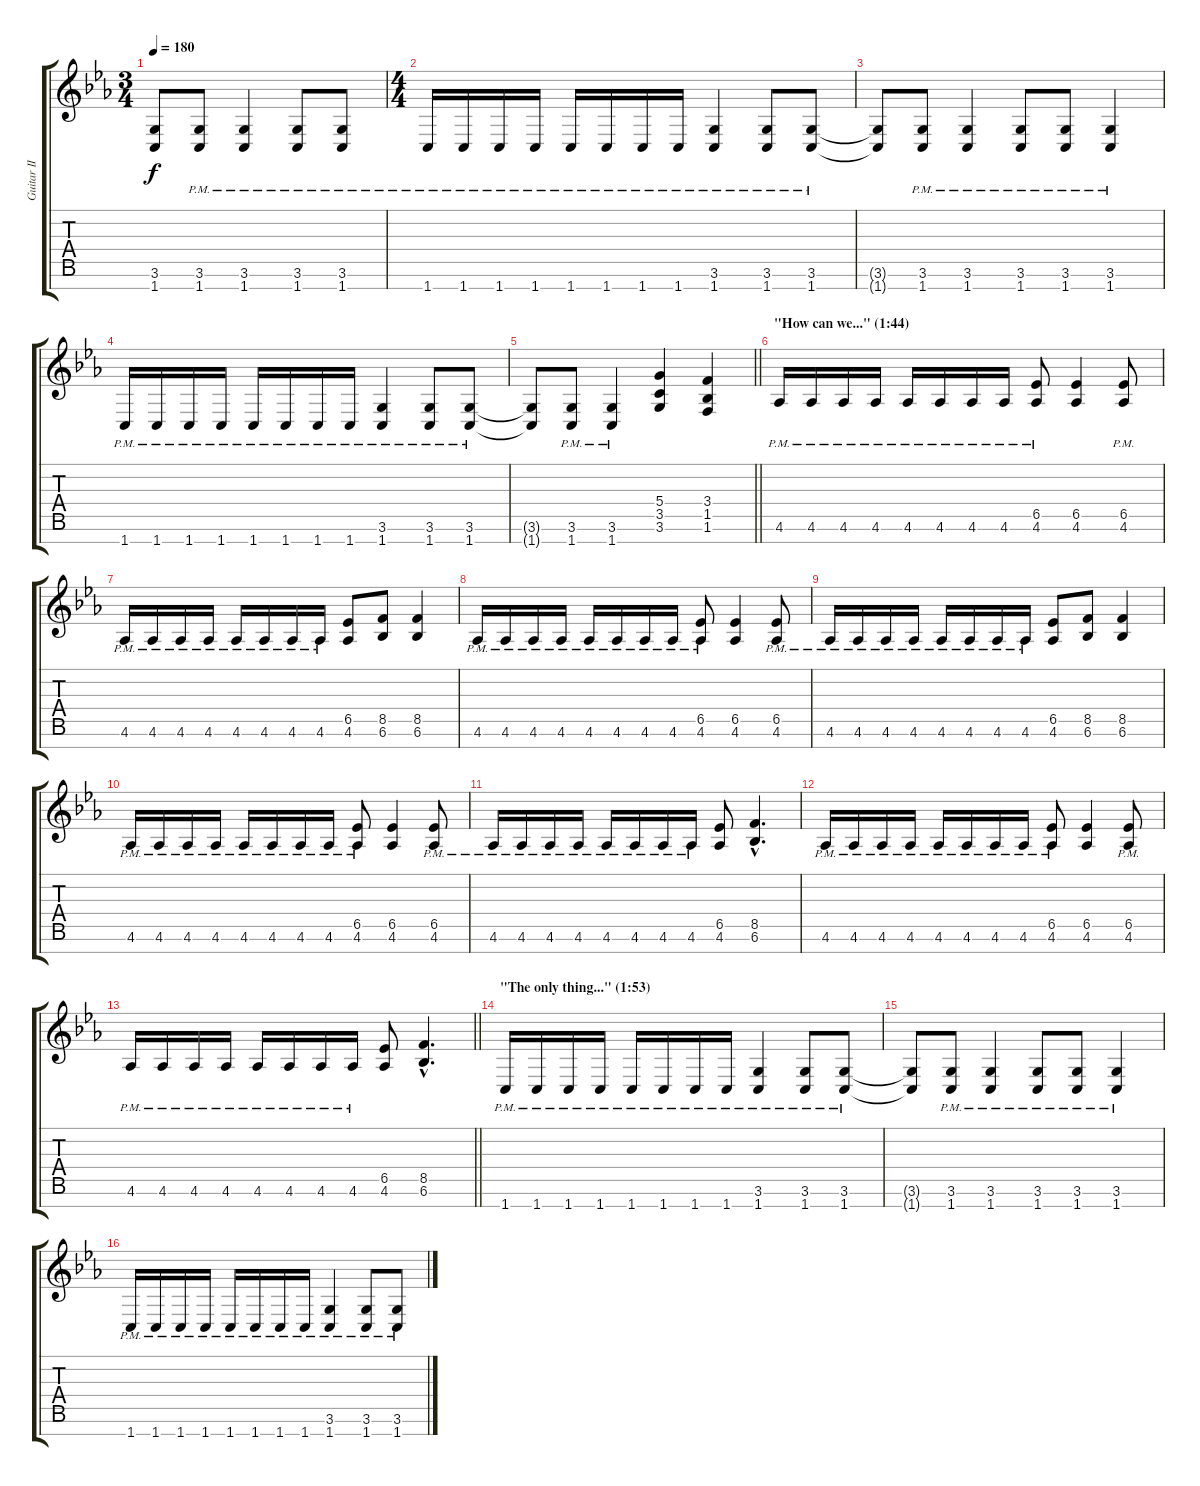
\track ("Guitar II" "Guitar II") {instrument distortionguitar}
\staff {score tabs}
\tuning (E4 B3 G3 D3 A2 E2 B1) {hide}
\ts (3 4)
\tempo 180
\clef g2
\ks eb
(3.6{t} 1.7{t}).8{dy f} (3.6{pm} 1.7{pm}).8 (3.6{pm} 1.7{pm}).4 (3.6{pm} 1.7{pm}).8 (3.6{pm} 1.7{pm}).8 |
\ts (4 4)
1.7{pm}.16 1.7{pm}.16 1.7{pm}.16 1.7{pm}.16 1.7{pm}.16 1.7{pm}.16 1.7{pm}.16 1.7{pm}.16 (3.6{pm} 1.7{pm}).4 (3.6{pm} 1.7{pm}).8 (3.6{pm} 1.7{pm}).8 |
(3.6{t} 1.7{t}).8 (3.6{pm} 1.7{pm}).8 (3.6{pm} 1.7{pm}).4 (3.6{pm} 1.7{pm}).8 (3.6{pm} 1.7{pm}).8 (3.6{pm} 1.7{pm}).4 |
1.7{pm}.16 1.7{pm}.16 1.7{pm}.16 1.7{pm}.16 1.7{pm}.16 1.7{pm}.16 1.7{pm}.16 1.7{pm}.16 (3.6{pm} 1.7{pm}).4 (3.6{pm} 1.7{pm}).8 (3.6{pm} 1.7{pm}).8 |
\barLineRight lightlight
(3.6{t} 1.7{t}).8 (3.6{pm} 1.7{pm}).8 (3.6{pm} 1.7{pm}).4 (5.4 3.5 3.6).4 (3.4 1.5 1.6).4 |
\section ("" "\"How can we...\" (1:44)")
4.6{pm}.16 4.6{pm}.16 4.6{pm}.16 4.6{pm}.16 4.6{pm}.16 4.6{pm}.16 4.6{pm}.16 4.6{pm}.16 (6.5{pm} 4.6{pm}).8 (6.5 4.6).4 (6.5{pm} 4.6{pm}).8 |
4.6{pm}.16 4.6{pm}.16 4.6{pm}.16 4.6{pm}.16 4.6{pm}.16 4.6{pm}.16 4.6{pm}.16 4.6{pm}.16 (6.5 4.6).8 (8.5 6.6).8 (8.5 6.6).4 |
4.6{pm}.16 4.6{pm}.16 4.6{pm}.16 4.6{pm}.16 4.6{pm}.16 4.6{pm}.16 4.6{pm}.16 4.6{pm}.16 (6.5{pm} 4.6{pm}).8 (6.5 4.6).4 (6.5{pm} 4.6{pm}).8 |
4.6{pm}.16 4.6{pm}.16 4.6{pm}.16 4.6{pm}.16 4.6{pm}.16 4.6{pm}.16 4.6{pm}.16 4.6{pm}.16 (6.5 4.6).8 (8.5 6.6).8 (8.5 6.6).4 |
4.6{pm}.16 4.6{pm}.16 4.6{pm}.16 4.6{pm}.16 4.6{pm}.16 4.6{pm}.16 4.6{pm}.16 4.6{pm}.16 (6.5{pm} 4.6{pm}).8 (6.5 4.6).4 (6.5{pm} 4.6{pm}).8 |
4.6{pm}.16 4.6{pm}.16 4.6{pm}.16 4.6{pm}.16 4.6{pm}.16 4.6{pm}.16 4.6{pm}.16 4.6{pm}.16 (6.5 4.6).8 (8.5{hac} 6.6{hac}).4{d} |
4.6{pm}.16 4.6{pm}.16 4.6{pm}.16 4.6{pm}.16 4.6{pm}.16 4.6{pm}.16 4.6{pm}.16 4.6{pm}.16 (6.5{pm} 4.6{pm}).8 (6.5 4.6).4 (6.5{pm} 4.6{pm}).8 |
\barLineRight lightlight
4.6{pm}.16 4.6{pm}.16 4.6{pm}.16 4.6{pm}.16 4.6{pm}.16 4.6{pm}.16 4.6{pm}.16 4.6{pm}.16 (6.5 4.6).8 (8.5{hac} 6.6{hac}).4{d} |
\section ("" "\"The only thing...\" (1:53)")
1.7{pm}.16 1.7{pm}.16 1.7{pm}.16 1.7{pm}.16 1.7{pm}.16 1.7{pm}.16 1.7{pm}.16 1.7{pm}.16 (3.6{pm} 1.7{pm}).4 (3.6{pm} 1.7{pm}).8 (3.6{pm} 1.7{pm}).8 |
(3.6{t} 1.7{t}).8 (3.6{pm} 1.7{pm}).8 (3.6{pm} 1.7{pm}).4 (3.6{pm} 1.7{pm}).8 (3.6{pm} 1.7{pm}).8 (3.6{pm} 1.7{pm}).4 |
1.7{pm}.16 1.7{pm}.16 1.7{pm}.16 1.7{pm}.16 1.7{pm}.16 1.7{pm}.16 1.7{pm}.16 1.7{pm}.16 (3.6{pm} 1.7{pm}).4 (3.6{pm} 1.7{pm}).8 (3.6{pm} 1.7{pm}).8
